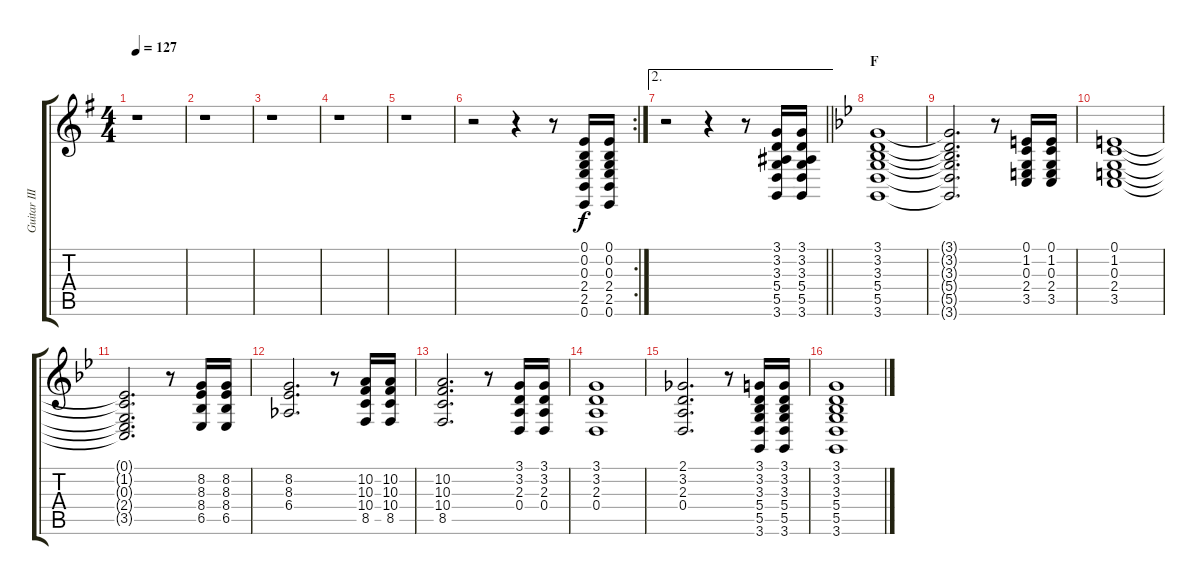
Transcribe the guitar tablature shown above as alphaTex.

\track ("Guitar III" "Guitar III") {instrument synthbrass1}
\staff {score tabs}
\tuning (E4 B3 G3 D3 A2 E2) {hide}
\ts (4 4)
\tempo 127
\clef g2
\ks g
r.1{dy f} |
r.1 |
r.1 |
r.1 |
r.1 |
\rc 2
r.2 r.4 r.8 (0.1 0.2 0.3 2.4 2.5 0.6).16 (0.1 0.2 0.3 2.4 2.5 0.6).16 |
\ae 2
\barLineRight lightlight
r.2 r.4 r.8 (3.1 3.2 3.3 5.4 5.5 3.6).16 (3.1 3.2 3.3 5.4 5.5 3.6).16 |
\section ("" "F")
\ks bb
(3.1 3.2 3.3 5.4 5.5 3.6).1 |
(3.1{t} 3.2{t} 3.3{t} 5.4{t} 5.5{t} 3.6{t}).2{d} r.8 (0.1 1.2 0.3 2.4 3.5).16 (0.1 1.2 0.3 2.4 3.5).16 |
(0.1 1.2 0.3 2.4 3.5).1 |
(0.1{t} 1.2{t} 0.3{t} 2.4{t} 3.5{t}).2{d} r.8 (8.2 8.3 8.4 6.5).16 (8.2 8.3 8.4 6.5).16 |
(8.2 8.3 6.4).2{d} r.8 (10.2 10.3 10.4 8.5).16 (10.2 10.3 10.4 8.5).16 |
(10.2 10.3 10.4 8.5).2{d} r.8 (3.1 3.2 2.3 0.4).16 (3.1 3.2 2.3 0.4).16 |
(3.1 3.2 2.3 0.4).1 |
(2.1 3.2 2.3 0.4).2{d} r.8 (3.1 3.2 3.3 5.4 5.5 3.6).16 (3.1 3.2 3.3 5.4 5.5 3.6).16 |
(3.1 3.2 3.3 5.4 5.5 3.6).1
